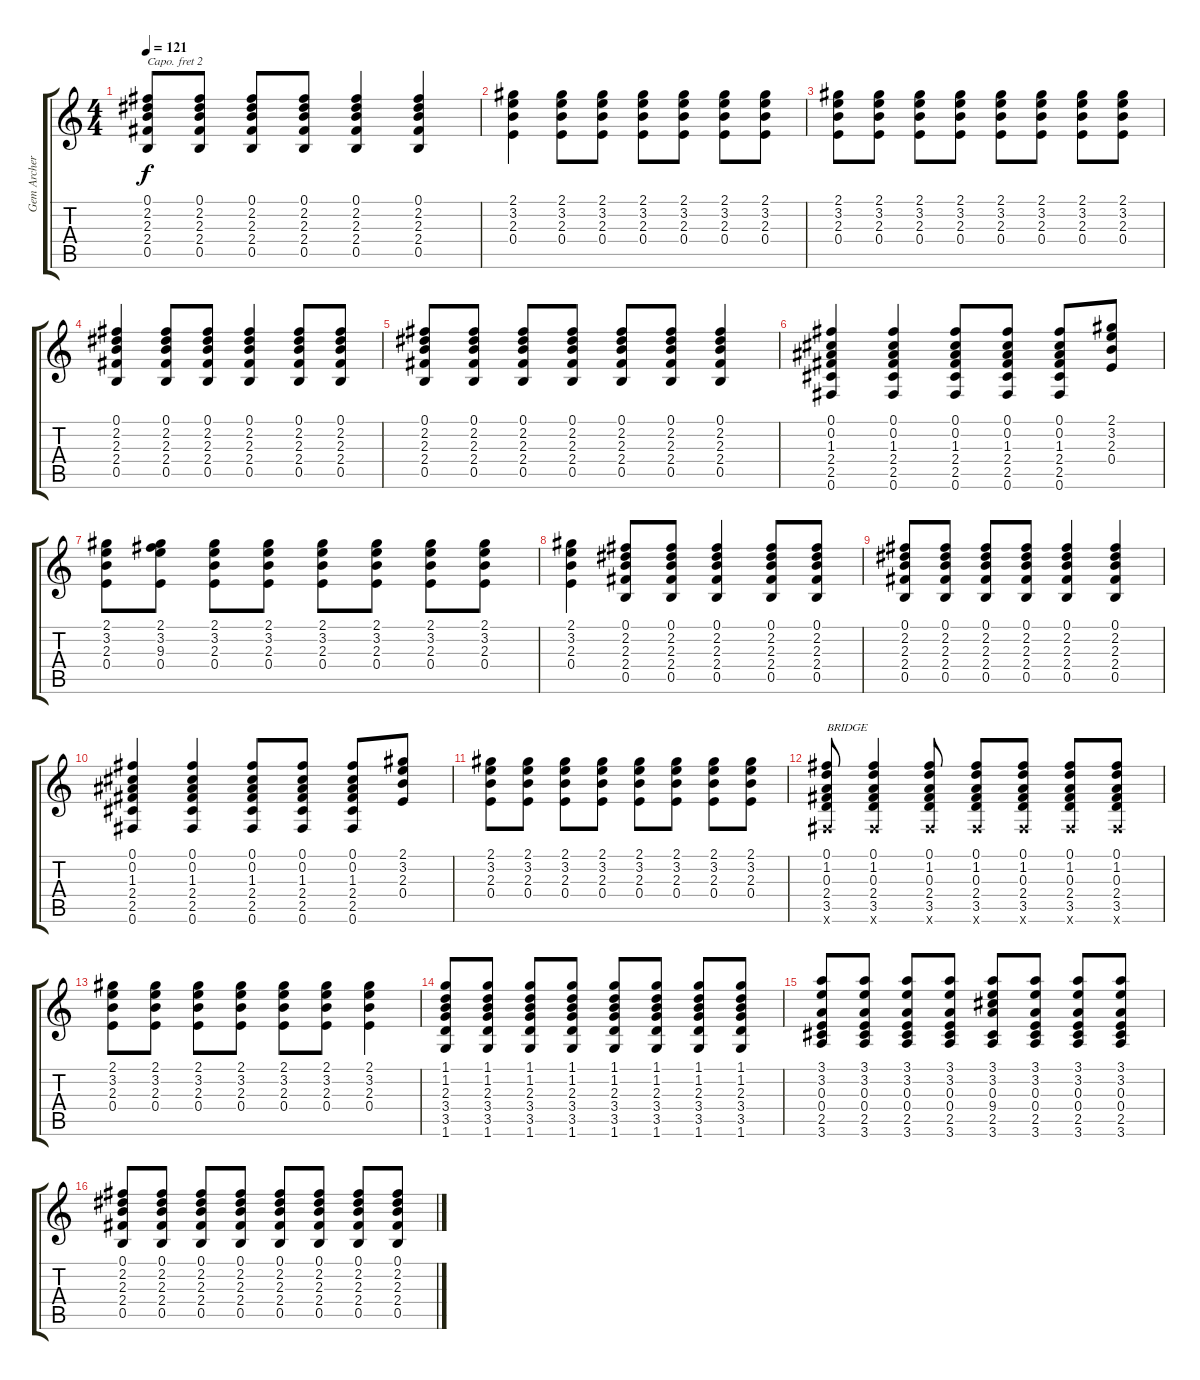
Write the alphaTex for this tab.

\track ("Gem Archer - Rythem Guitar" "Gem Archer") {instrument overdrivenguitar}
\staff {score tabs}
\capo 2
\tuning (E4 B3 G3 D3 A2 E2) {hide}
\ts (4 4)
\tempo 121
\clef g2
\ks c
(0.1 2.2 2.3 2.4 0.5).8{dy f} (0.1 2.2 2.3 2.4 0.5).8 (0.1 2.2 2.3 2.4 0.5).8 (0.1 2.2 2.3 2.4 0.5).8 (0.1 2.2 2.3 2.4 0.5).4 (0.1 2.2 2.3 2.4 0.5).4 |
(2.1 3.2 2.3 0.4).4 (2.1 3.2 2.3 0.4).8 (2.1 3.2 2.3 0.4).8 (2.1 3.2 2.3 0.4).8 (2.1 3.2 2.3 0.4).8 (2.1 3.2 2.3 0.4).8 (2.1 3.2 2.3 0.4).8 |
(2.1 3.2 2.3 0.4).8 (2.1 3.2 2.3 0.4).8 (2.1 3.2 2.3 0.4).8 (2.1 3.2 2.3 0.4).8 (2.1 3.2 2.3 0.4).8 (2.1 3.2 2.3 0.4).8 (2.1 3.2 2.3 0.4).8 (2.1 3.2 2.3 0.4).8 |
(0.1 2.2 2.3 2.4 0.5).4 (0.1 2.2 2.3 2.4 0.5).8 (0.1 2.2 2.3 2.4 0.5).8 (0.1 2.2 2.3 2.4 0.5).4 (0.1 2.2 2.3 2.4 0.5).8 (0.1 2.2 2.3 2.4 0.5).8 |
(0.1 2.2 2.3 2.4 0.5).8 (0.1 2.2 2.3 2.4 0.5).8 (0.1 2.2 2.3 2.4 0.5).8 (0.1 2.2 2.3 2.4 0.5).8 (0.1 2.2 2.3 2.4 0.5).8 (0.1 2.2 2.3 2.4 0.5).8 (0.1 2.2 2.3 2.4 0.5).4 |
(0.1 0.2 1.3 2.4 2.5 0.6).4 (0.1 0.2 1.3 2.4 2.5 0.6).4 (0.1 0.2 1.3 2.4 2.5 0.6).8 (0.1 0.2 1.3 2.4 2.5 0.6).8 (0.1 0.2 1.3 2.4 2.5 0.6).8 (2.1 3.2 2.3 0.4).8 |
(2.1 3.2 2.3 0.4).8 (2.1 3.2 9.3 0.4).8 (2.1 3.2 2.3 0.4).8 (2.1 3.2 2.3 0.4).8 (2.1 3.2 2.3 0.4).8 (2.1 3.2 2.3 0.4).8 (2.1 3.2 2.3 0.4).8 (2.1 3.2 2.3 0.4).8 |
(2.1 3.2 2.3 0.4).4 (0.1 2.2 2.3 2.4 0.5).8 (0.1 2.2 2.3 2.4 0.5).8 (0.1 2.2 2.3 2.4 0.5).4 (0.1 2.2 2.3 2.4 0.5).8 (0.1 2.2 2.3 2.4 0.5).8 |
(0.1 2.2 2.3 2.4 0.5).8 (0.1 2.2 2.3 2.4 0.5).8 (0.1 2.2 2.3 2.4 0.5).8 (0.1 2.2 2.3 2.4 0.5).8 (0.1 2.2 2.3 2.4 0.5).4 (0.1 2.2 2.3 2.4 0.5).4 |
(0.1 0.2 1.3 2.4 2.5 0.6).4 (0.1 0.2 1.3 2.4 2.5 0.6).4 (0.1 0.2 1.3 2.4 2.5 0.6).8 (0.1 0.2 1.3 2.4 2.5 0.6).8 (0.1 0.2 1.3 2.4 2.5 0.6).8 (2.1 3.2 2.3 0.4).8 |
(2.1 3.2 2.3 0.4).8 (2.1 3.2 2.3 0.4).8 (2.1 3.2 2.3 0.4).8 (2.1 3.2 2.3 0.4).8 (2.1 3.2 2.3 0.4).8 (2.1 3.2 2.3 0.4).8 (2.1 3.2 2.3 0.4).8 (2.1 3.2 2.3 0.4).8 |
(0.1 1.2 0.3 2.4 3.5 0.6{x}).8{txt "BRIDGE"} (0.1 1.2 0.3 2.4 3.5 0.6{x}).4 (0.1 1.2 0.3 2.4 3.5 0.6{x}).8 (0.1 1.2 0.3 2.4 3.5 0.6{x}).8 (0.1 1.2 0.3 2.4 3.5 0.6{x}).8 (0.1 1.2 0.3 2.4 3.5 0.6{x}).8 (0.1 1.2 0.3 2.4 3.5 0.6{x}).8 |
(2.1 3.2 2.3 0.4).8 (2.1 3.2 2.3 0.4).8 (2.1 3.2 2.3 0.4).8 (2.1 3.2 2.3 0.4).8 (2.1 3.2 2.3 0.4).8 (2.1 3.2 2.3 0.4).8 (2.1 3.2 2.3 0.4).4 |
(1.1 1.2 2.3 3.4 3.5 1.6).8 (1.1 1.2 2.3 3.4 3.5 1.6).8 (1.1 1.2 2.3 3.4 3.5 1.6).8 (1.1 1.2 2.3 3.4 3.5 1.6).8 (1.1 1.2 2.3 3.4 3.5 1.6).8 (1.1 1.2 2.3 3.4 3.5 1.6).8 (1.1 1.2 2.3 3.4 3.5 1.6).8 (1.1 1.2 2.3 3.4 3.5 1.6).8 |
(3.1 3.2 0.3 0.4 2.5 3.6).8 (3.1 3.2 0.3 0.4 2.5 3.6).8 (3.1 3.2 0.3 0.4 2.5 3.6).8 (3.1 3.2 0.3 0.4 2.5 3.6).8 (3.1 3.2 0.3 9.4 2.5 3.6).8 (3.1 3.2 0.3 0.4 2.5 3.6).8 (3.1 3.2 0.3 0.4 2.5 3.6).8 (3.1 3.2 0.3 0.4 2.5 3.6).8 |
(0.1 2.2 2.3 2.4 0.5).8 (0.1 2.2 2.3 2.4 0.5).8 (0.1 2.2 2.3 2.4 0.5).8 (0.1 2.2 2.3 2.4 0.5).8 (0.1 2.2 2.3 2.4 0.5).8 (0.1 2.2 2.3 2.4 0.5).8 (0.1 2.2 2.3 2.4 0.5).8 (0.1 2.2 2.3 2.4 0.5).8
